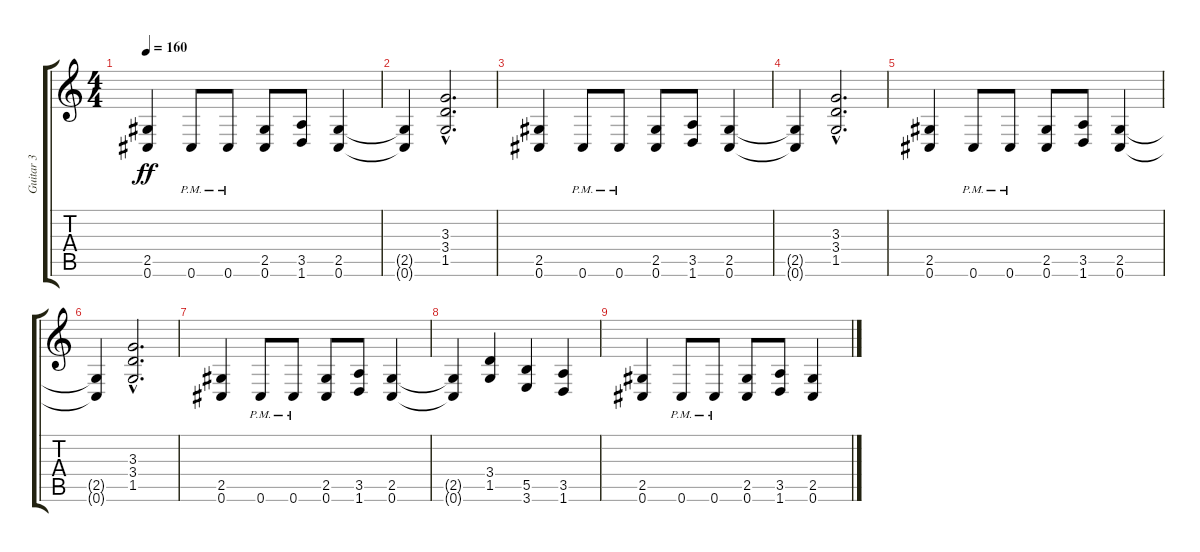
\track ("Guitar 3" "Guitar 3") {instrument distortionguitar}
\staff {score tabs}
\tuning (Db4 Ab3 E3 B2 Gb2 Db2) {hide}
\ts (4 4)
\tempo 160
\clef g2
\ks c
(2.5 0.6).4{dy ff} 0.6{pm}.8 0.6{pm}.8 (2.5 0.6).8 (3.5 1.6).8 (2.5 0.6).4 |
(2.5{t} 0.6{t}).4 (3.3{hac} 3.4{hac} 1.5{hac}).2{d} |
(2.5 0.6).4 0.6{pm}.8 0.6{pm}.8 (2.5 0.6).8 (3.5 1.6).8 (2.5 0.6).4 |
(2.5{t} 0.6{t}).4 (3.3{hac} 3.4{hac} 1.5{hac}).2{d} |
(2.5 0.6).4 0.6{pm}.8 0.6{pm}.8 (2.5 0.6).8 (3.5 1.6).8 (2.5 0.6).4 |
(2.5{t} 0.6{t}).4 (3.3{hac} 3.4{hac} 1.5{hac}).2{d} |
(2.5 0.6).4 0.6{pm}.8 0.6{pm}.8 (2.5 0.6).8 (3.5 1.6).8 (2.5 0.6).4 |
(2.5{t} 0.6{t}).4 (3.4 1.5).4 (5.5 3.6).4 (3.5 1.6).4 |
(2.5 0.6).4 0.6{pm}.8 0.6{pm}.8 (2.5 0.6).8 (3.5 1.6).8 (2.5 0.6).4
